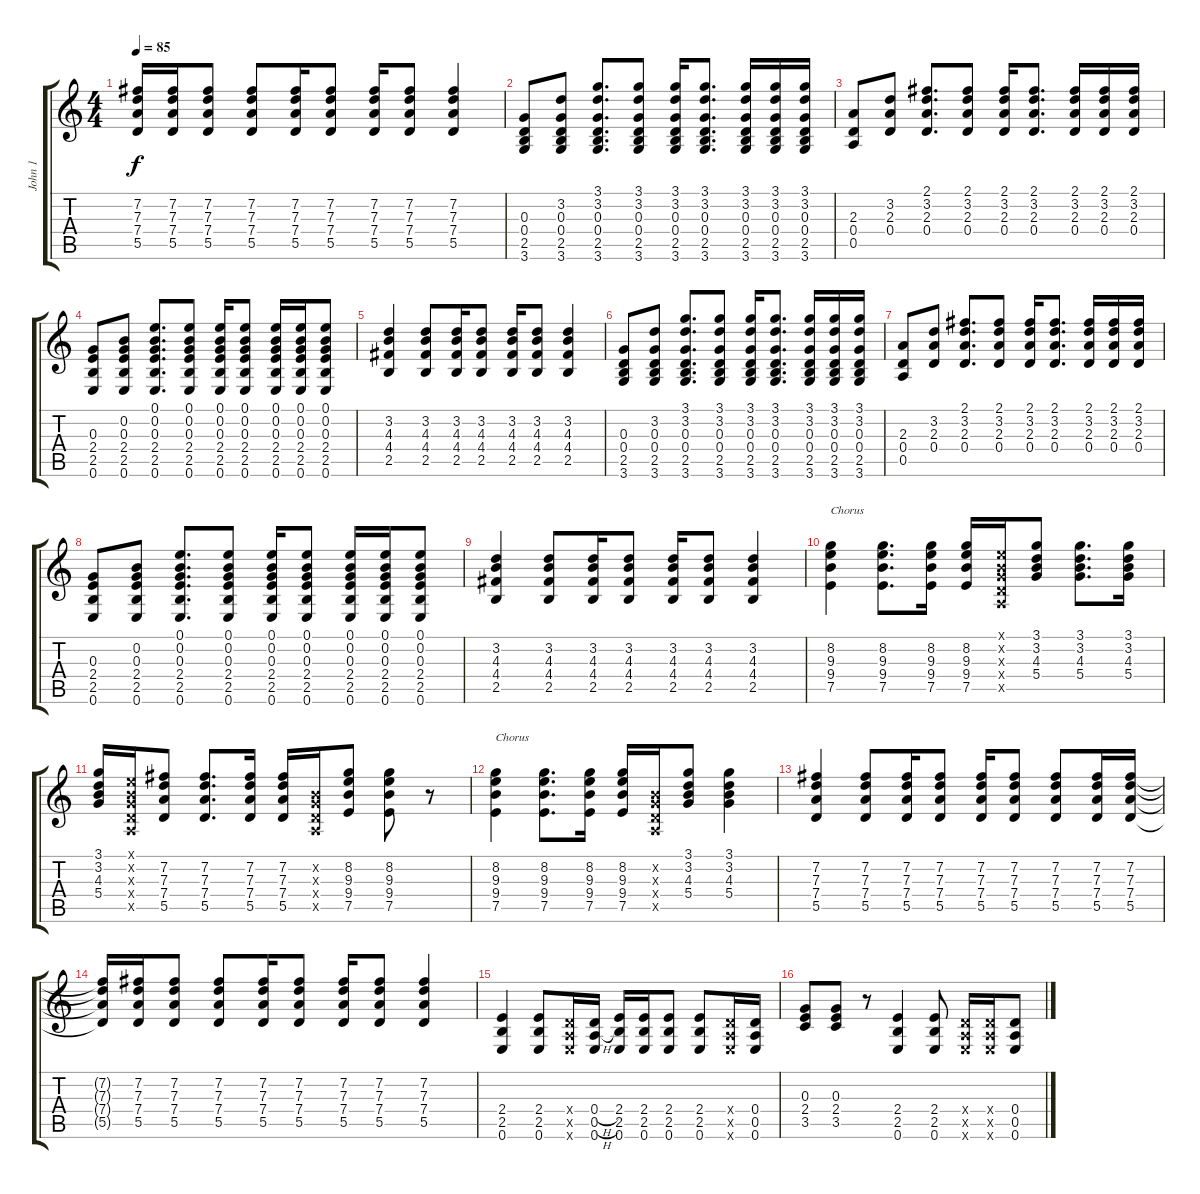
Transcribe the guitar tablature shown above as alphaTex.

\track ("John 1" "John 1") {instrument electricguitarclean}
\staff {score tabs}
\tuning (E4 B3 G3 D3 A2 E2) {hide}
\ts (4 4)
\tempo 85
\clef g2
\ks c
(7.2{t} 7.3{t} 7.4{t} 5.5{t}).16{dy f} (7.2 7.3 7.4 5.5).16 (7.2 7.3 7.4 5.5).8 (7.2 7.3 7.4 5.5).8 (7.2 7.3 7.4 5.5).16 (7.2 7.3 7.4 5.5).8 (7.2 7.3 7.4 5.5).16 (7.2 7.3 7.4 5.5).8 (7.2 7.3 7.4 5.5).4 |
(0.3 0.4 2.5 3.6).8 (3.2 0.3 0.4 2.5 3.6).8 (3.1 3.2 0.3 0.4 2.5 3.6).8{d} (3.1 3.2 0.3 0.4 2.5 3.6).8 (3.1 3.2 0.3 0.4 2.5 3.6).16 (3.1 3.2 0.3 0.4 2.5 3.6).8{d} (3.1 3.2 0.3 0.4 2.5 3.6).16 (3.1 3.2 0.3 0.4 2.5 3.6).16 (3.1 3.2 0.3 0.4 2.5 3.6).16 |
(2.3 0.4 0.5).8 (3.2 2.3 0.4).8 (2.1 3.2 2.3 0.4).8{d} (2.1 3.2 2.3 0.4).8 (2.1 3.2 2.3 0.4).16 (2.1 3.2 2.3 0.4).8{d} (2.1 3.2 2.3 0.4).16 (2.1 3.2 2.3 0.4).16 (2.1 3.2 2.3 0.4).16 |
(0.3 2.4 2.5 0.6).8 (0.2 0.3 2.4 2.5 0.6).8 (0.1 0.2 0.3 2.4 2.5 0.6).8{d} (0.1 0.2 0.3 2.4 2.5 0.6).8 (0.1 0.2 0.3 2.4 2.5 0.6).16 (0.1 0.2 0.3 2.4 2.5 0.6).8 (0.1 0.2 0.3 2.4 2.5 0.6).16 (0.1 0.2 0.3 2.4 2.5 0.6).16 (0.1 0.2 0.3 2.4 2.5 0.6).8 |
(3.2 4.3 4.4 2.5).4 (3.2 4.3 4.4 2.5).8 (3.2 4.3 4.4 2.5).16 (3.2 4.3 4.4 2.5).8 (3.2 4.3 4.4 2.5).16 (3.2 4.3 4.4 2.5).8 (3.2 4.3 4.4 2.5).4 |
(0.3 0.4 2.5 3.6).8 (3.2 0.3 0.4 2.5 3.6).8 (3.1 3.2 0.3 0.4 2.5 3.6).8{d} (3.1 3.2 0.3 0.4 2.5 3.6).8 (3.1 3.2 0.3 0.4 2.5 3.6).16 (3.1 3.2 0.3 0.4 2.5 3.6).8{d} (3.1 3.2 0.3 0.4 2.5 3.6).16 (3.1 3.2 0.3 0.4 2.5 3.6).16 (3.1 3.2 0.3 0.4 2.5 3.6).16 |
(2.3 0.4 0.5).8 (3.2 2.3 0.4).8 (2.1 3.2 2.3 0.4).8{d} (2.1 3.2 2.3 0.4).8 (2.1 3.2 2.3 0.4).16 (2.1 3.2 2.3 0.4).8{d} (2.1 3.2 2.3 0.4).16 (2.1 3.2 2.3 0.4).16 (2.1 3.2 2.3 0.4).16 |
(0.3 2.4 2.5 0.6).8 (0.2 0.3 2.4 2.5 0.6).8 (0.1 0.2 0.3 2.4 2.5 0.6).8{d} (0.1 0.2 0.3 2.4 2.5 0.6).8 (0.1 0.2 0.3 2.4 2.5 0.6).16 (0.1 0.2 0.3 2.4 2.5 0.6).8 (0.1 0.2 0.3 2.4 2.5 0.6).16 (0.1 0.2 0.3 2.4 2.5 0.6).16 (0.1 0.2 0.3 2.4 2.5 0.6).8 |
(3.2 4.3 4.4 2.5).4 (3.2 4.3 4.4 2.5).8 (3.2 4.3 4.4 2.5).16 (3.2 4.3 4.4 2.5).8 (3.2 4.3 4.4 2.5).16 (3.2 4.3 4.4 2.5).8 (3.2 4.3 4.4 2.5).4 |
(8.2 9.3 9.4 7.5).4{txt "Chorus"} (8.2 9.3 9.4 7.5).8{d} (8.2 9.3 9.4 7.5).16 (8.2 9.3 9.4 7.5).16 (0.1{x} 0.2{x} 0.3{x} 0.4{x} 0.5{x}).16 (3.1 3.2 4.3 5.4).8 (3.1 3.2 4.3 5.4).8{d} (3.1 3.2 4.3 5.4).16 |
(3.1 3.2 4.3 5.4).16 (0.1{x} 0.2{x} 0.3{x} 0.4{x} 0.5{x}).16 (7.2 7.3 7.4 5.5).8 (7.2 7.3 7.4 5.5).8{d} (7.2 7.3 7.4 5.5).16 (7.2 7.3 7.4 5.5).16 (0.2{x} 0.3{x} 0.4{x} 0.5{x}).16 (8.2 9.3 9.4 7.5).8 (8.2 9.3 9.4 7.5).8 r.8 |
(8.2 9.3 9.4 7.5).4{txt "Chorus"} (8.2 9.3 9.4 7.5).8{d} (8.2 9.3 9.4 7.5).16 (8.2 9.3 9.4 7.5).16 (0.2{x} 0.3{x} 0.4{x} 0.5{x}).16 (3.1 3.2 4.3 5.4).8 (3.1 3.2 4.3 5.4).4 |
(7.2 7.3 7.4 5.5).4 (7.2 7.3 7.4 5.5).8 (7.2 7.3 7.4 5.5).16 (7.2 7.3 7.4 5.5).8 (7.2 7.3 7.4 5.5).16 (7.2 7.3 7.4 5.5).8 (7.2 7.3 7.4 5.5).8 (7.2 7.3 7.4 5.5).16 (7.2 7.3 7.4 5.5).16 |
(7.2{t} 7.3{t} 7.4{t} 5.5{t}).16 (7.2 7.3 7.4 5.5).16 (7.2 7.3 7.4 5.5).8 (7.2 7.3 7.4 5.5).8 (7.2 7.3 7.4 5.5).16 (7.2 7.3 7.4 5.5).8 (7.2 7.3 7.4 5.5).16 (7.2 7.3 7.4 5.5).8 (7.2 7.3 7.4 5.5).4 |
(2.4 2.5 0.6).4{instrument overdrivenguitar} (2.4 2.5 0.6).8 (0.4{x} 0.5{x} 0.6{x}).16 (0.4{h} 0.5{h} 0.6).16 (2.4 2.5 0.6).16 (2.4 2.5 0.6).16 (2.4 2.5 0.6).8 (2.4 2.5 0.6).8 (0.4{x} 0.5{x} 0.6{x}).16 (0.4 0.5 0.6).16 |
(0.3 2.4 3.5).8 (0.3 2.4 3.5).8 r.8 (2.4 2.5 0.6).4 (2.4 2.5 0.6).8 (0.4{x} 0.5{x} 0.6{x}).16 (0.4{x} 0.5{x} 0.6{x}).16 (0.4 0.5 0.6).8
